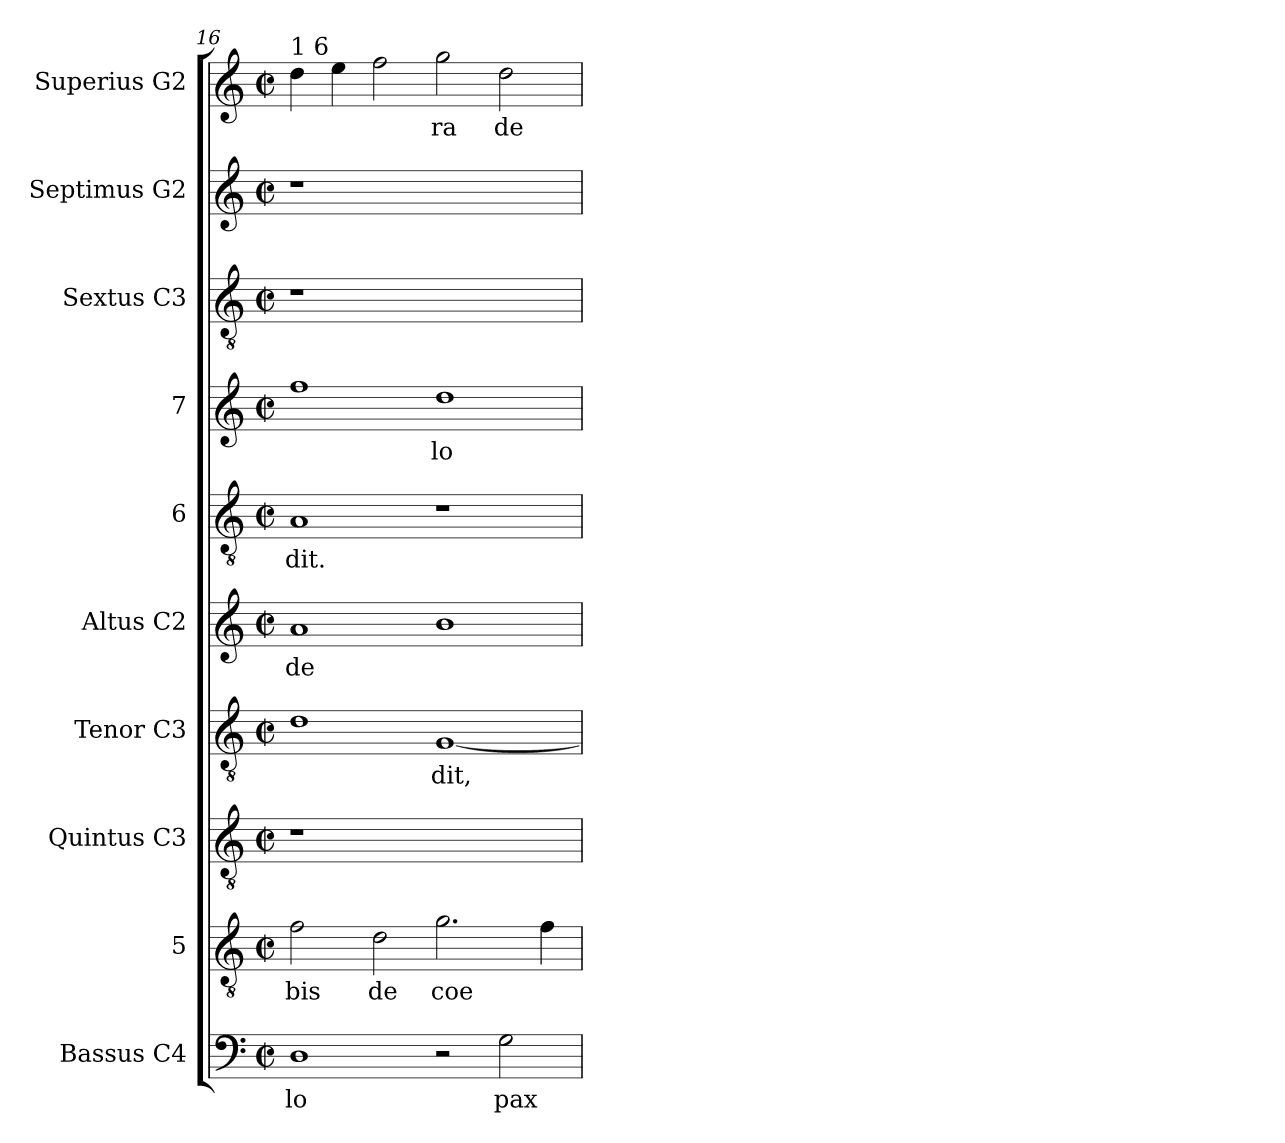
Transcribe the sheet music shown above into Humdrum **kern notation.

**kern	**text	**kern	**text	**kern	**kern	**text	**kern	**text	**kern	**text	**kern	**text	**kern	**kern	**kern	**text
*part10	*part10	*part9	*part9	*part8	*part7	*part7	*part6	*part6	*part5	*part5	*part4	*part4	*part3	*part2	*part1	*part1
*staff10	*staff10	*staff9	*staff9	*staff8	*staff7	*staff7	*staff6	*staff6	*staff5	*staff5	*staff4	*staff4	*staff3	*staff2	*staff1	*staff1
*I"Bassus  C4	*	*I"5	*	*I"Quintus  C3	*I"Tenor  C3	*	*I"Altus  C2	*	*I"6	*	*I"7	*	*I"Sextus  C3	*I"Septimus  G2	*I"Superius  G2	*
*I'B	*	*	*	*	*I'T	*	*I'A	*	*	*	*	*	*	*	*I'S	*
!!LO:PB:g=z
*clefF4	*	*clefGv2	*	*clefGv2	*clefGv2	*	*clefG2	*	*clefGv2	*	*clefG2	*	*clefGv2	*clefG2	*clefG2	*
*k[]	*	*k[]	*	*k[]	*k[]	*	*k[]	*	*k[]	*	*k[]	*	*k[]	*k[]	*k[]	*
*C:	*	*C:	*	*C:	*C:	*	*C:	*	*C:	*	*C:	*	*C:	*C:	*C:	*
*M2/2	*	*M2/2	*	*M2/2	*M2/2	*	*M2/2	*	*M2/2	*	*M2/2	*	*M2/2	*M2/2	*M2/2	*
*met(c|)	*	*met(c|)	*	*met(c|)	*met(c|)	*	*met(c|)	*	*met(c|)	*	*met(c|)	*	*met(c|)	*met(c|)	*met(c|)	*
=16	=16	=16	=16	=16	=16	=16	=16	=16	=16	=16	=16	=16	=16	=16	=16	=16
!	!	!	!	!	!	!	!	!	!	!	!	!	!	!	!LO:TX:a:t=1 6	!
!	!LO:LY:b:cj	!	!LO:LY:b:cj	!	!	!LO:LY:b:cj	!	!LO:LY:b:cj	!	!LO:LY:b:rj	!	!LO:LY:b:cj	!	!	!	!LO:LY:b:cj
1D	-lo	2f\	-bis	1r	1d	--	1a	de-	1A	-dit.	1ff	--	1r	1r	4dd\	--
!	!	!	!	!	!	!	!	!	!	!	!	!	!	!	!	!LO:LY:b:cj
.	.	.	.	.	.	.	.	.	.	.	.	.	.	.	4ee\	--
!	!	!	!LO:LY:b:cj	!	!	!	!	!	!	!	!	!	!	!	!	!LO:LY:b:cj
.	.	2d\	de	.	.	.	.	.	.	.	.	.	.	.	2ff\	--
!	!	!	!LO:LY:b:cj	!	!	!LO:LY:b:cj	!	!LO:LY:b:cj	!	!	!	!LO:LY:b:cj	!	!	!	!LO:LY:b:cj
2r	.	2.g\	coe-	1ryy	[<1G	-dit,	1b	--	1r	.	1dd	-lo	1ryy	1ryy	2gg\	-ra
!	!LO:LY:b:cj	!	!	!	!	!	!	!	!	!	!	!	!	!	!	!LO:LY:b:cj
2G\	pax	.	.	.	.	.	.	.	.	.	.	.	.	.	2dd\	de-
!	!	!	!LO:LY:b:cj	!	!	!	!	!	!	!	!	!	!	!	!	!
.	.	4f\	--	.	.	.	.	.	.	.	.	.	.	.	.	.
=	=	=	=	=	=	=	=	=	=	=	=	=	=	=	=	=
*-	*-	*-	*-	*-	*-	*-	*-	*-	*-	*-	*-	*-	*-	*-	*-	*-
